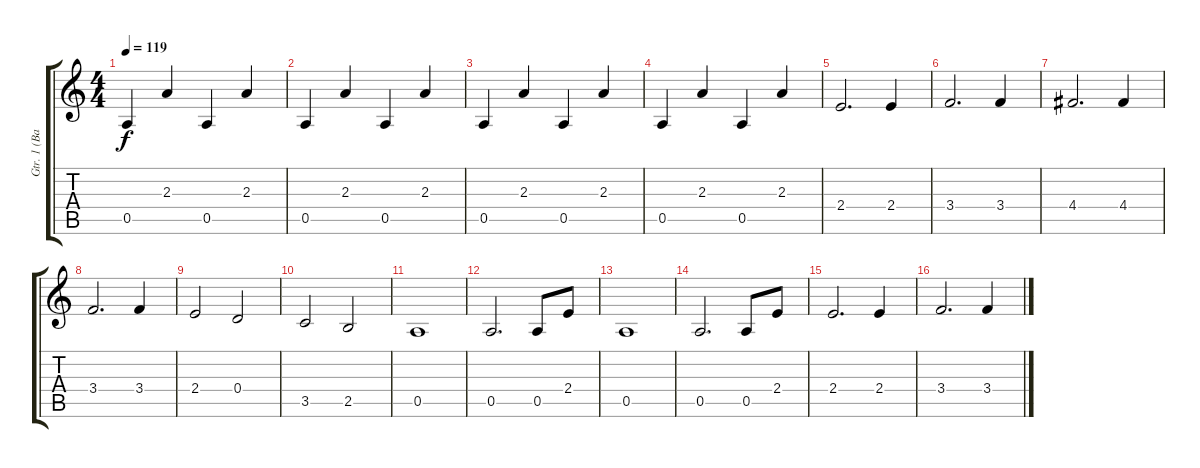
\track ("Gtr. 1 (Bass)" "Gtr. 1 (Ba") {instrument acousticguitarnylon}
\staff {score tabs}
\tuning (E4 B3 G3 D3 A2 E2) {hide}
\ts (4 4)
\tempo 119
\clef g2
\ks c
0.5.4{dy f} 2.3.4 0.5.4 2.3.4 |
0.5.4 2.3.4 0.5.4 2.3.4 |
0.5.4 2.3.4 0.5.4 2.3.4 |
0.5.4 2.3.4 0.5.4 2.3.4 |
2.4.2{d} 2.4.4 |
3.4.2{d} 3.4.4 |
4.4.2{d} 4.4.4 |
3.4.2{d} 3.4.4 |
2.4.2 0.4.2 |
3.5.2 2.5.2 |
0.5.1 |
0.5.2{d} 0.5.8 2.4.8 |
0.5.1 |
0.5.2{d} 0.5.8 2.4.8 |
2.4.2{d} 2.4.4 |
3.4.2{d} 3.4.4
